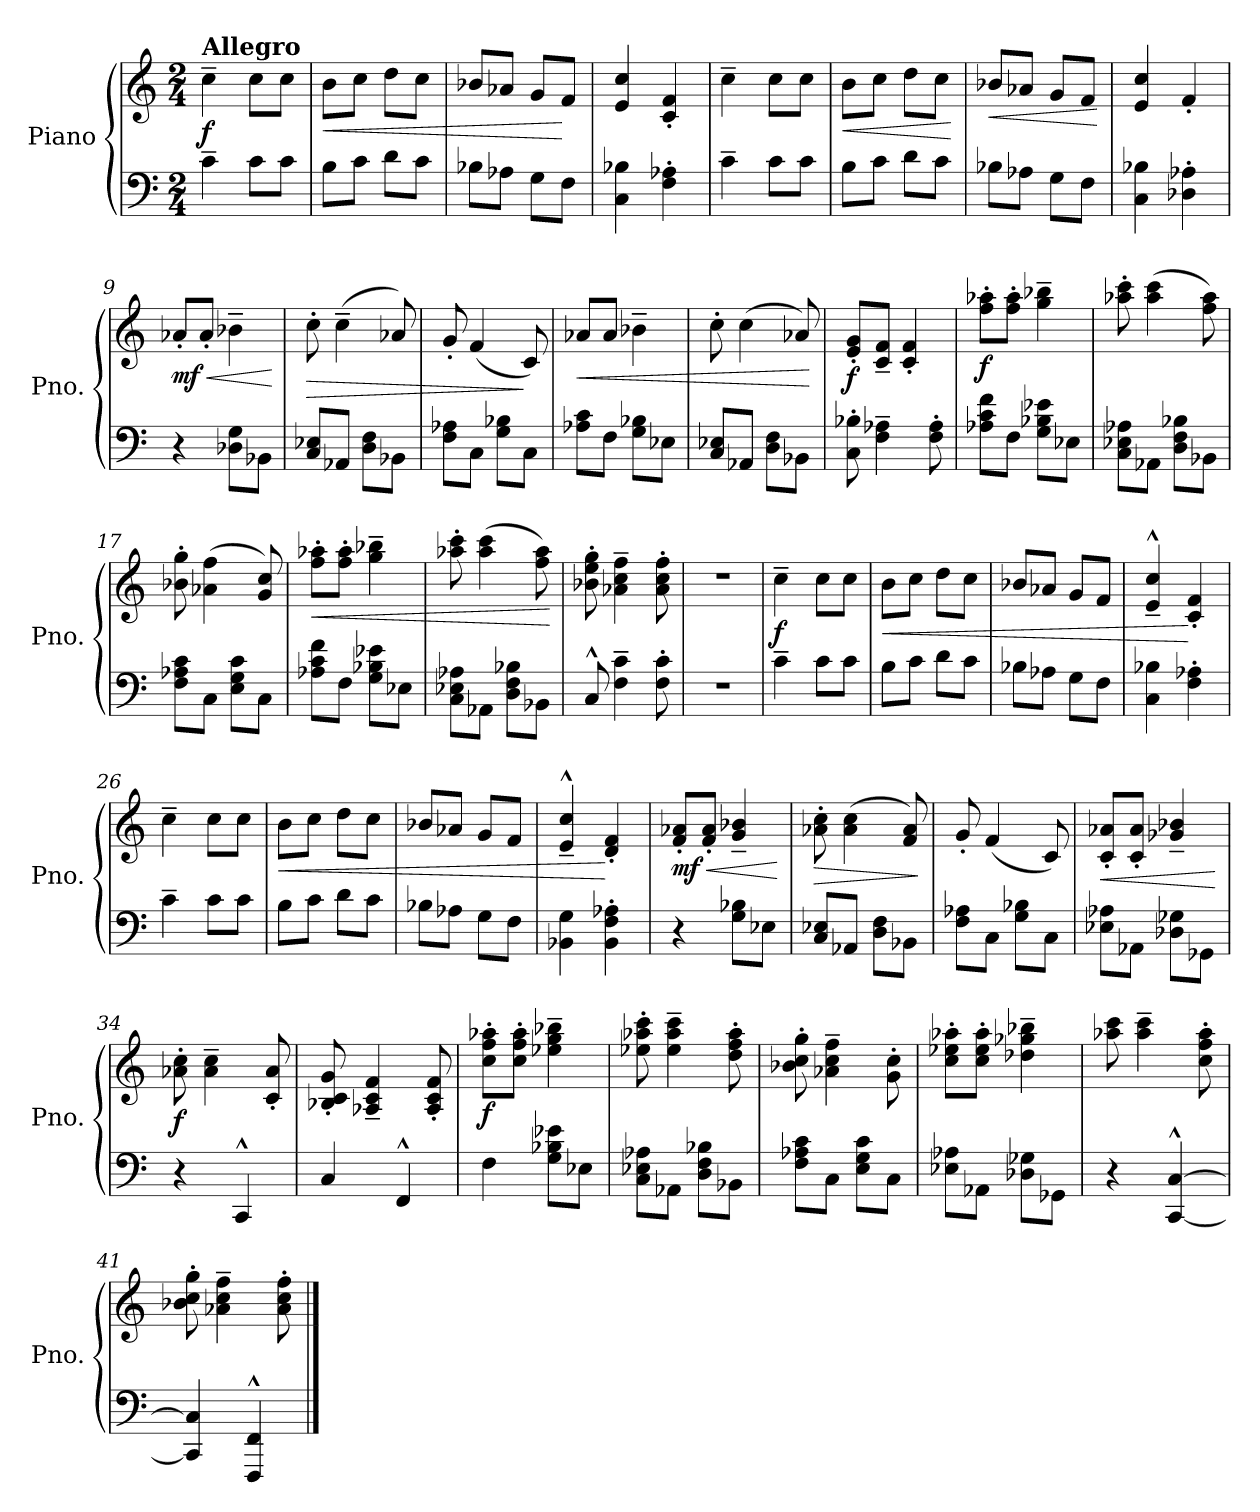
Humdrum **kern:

**kern	**kern	**dynam
*part1	*part1	*part1
*staff2	*staff1	*staff1/2
*I"Piano	*	*
*I'Pno.	*	*
*clefF4	*clefG2	*
*k[]	*k[]	*
*M2/4	*M2/4	*
=1	=1	=1
!	!LO:TX:a:B:t=Allegro	!
!	!	!LO:DY:b
4c~\	4cc~\	f
8c\L	8cc\L	.
8c\J	8cc\J	.
=2	=2	=2
!	!	!LO:HP:b
8B\L	8b\L	<
8c\J	8cc\J	.
8d\L	8dd\L	.
8c\J	8cc\J	.
=3	=3	=3
8B-X\L	8b-X/L	.
8A-X\J	8a-X/J	.
8G\L	8g/L	.
8F\J	8f/J	[
=4	=4	=4
4C\ 4B-X\	4e/ 4cc/	.
4F\' 4A-X\'	4c/' 4f/'	.
=5	=5	=5
4c~\	4cc~\	.
8c\L	8cc\L	.
8c\J	8cc\J	.
=6	=6	=6
!	!	!LO:HP:b
8B\L	8b\L	<
8c\J	8cc\J	.
8d\L	8dd\L	.
8c\J	8cc\J	.
.	.	[
!!LO:LB:g=z
=7	=7	=7
!	!	!LO:HP:b
8B-X\L	8b-X/L	<
8A-X\J	8a-X/J	.
8G\L	8g/L	.
8F\J	8f/J	.
.	.	[
=8	=8	=8
4C\ 4B-X\	4e/ 4cc/	.
4D-X\' 4A-X\'	4f'/	.
=9	=9	=9
!	!	!LO:HP:b
!	!	!LO:DY:n=1:b
4r	8a-X'/L	< mf
.	8a-'/J	.
8D-X\ 8G\L	4b-X~\	.
8BB-X\J	.	.
.	.	[
=10	=10	=10
!	!	!LO:HP:b
8C/ 8E-X/L	8cc'\	>
8AA-X/J	(>4cc~\	.
8D\ 8F\L	.	.
8BB-X\J	8a-X/)	.
=11	=11	=11
8F\ 8A-X\L	8g'/	.
8C\J	(<4f/	.
8G\ 8B-X\L	.	.
8C\J	8c/)	]
=12	=12	=12
!	!	!LO:HP:b
8A-X\ 8c\L	8a-X/L	<
8F\J	8a-/J	.
8G\ 8B-X\L	4b-X~\	.
8E-X\J	.	.
=13	=13	=13
8C/ 8E-X/L	8cc'\	.
8AA-X/J	(>4cc\	.
8D\ 8F\L	.	.
8BB-X\J	8a-X/)	.
.	.	[
!!LO:LB:g=z
=14	=14	=14
!	!	!LO:DY:b
8C\' 8B-X\'	8e/' 8g/'L	f
4F\~ 4A-X\~	8c/~ 8f/~J	.
.	4c/' 4f/'	.
8F\' 8A-\'	.	.
=15	=15	=15
!	!	!LO:DY:b
8A-X\ 8c\ 8f\L	8ff\' 8aa-X\'L	f
8F\J	8ff\' 8aa-\'J	.
8G\ 8B-X\ 8e-X\L	4gg\~ 4bb-X\~	.
8E-X\J	.	.
=16	=16	=16
8C\ 8E-X\ 8A-X\L	8aa-X\' 8ccc\'	.
8AA-X\J	(>4aa-\ 4ccc\	.
8D\ 8F\ 8B-X\L	.	.
8BB-X\J	8ff\ 8aa-\)	.
=17	=17	=17
8F\ 8A-X\ 8c\L	8b-X\' 8gg\'	.
8C\J	(>4a-X\ 4ff\	.
8E\ 8G\ 8c\L	.	.
8C\J	8g/ 8cc/)	.
=18	=18	=18
!	!	!LO:HP:b
8A-X\ 8c\ 8f\L	8ff\' 8aa-X\'L	<
8F\J	8ff\' 8aa-\'J	.
8G\ 8B-X\ 8e-X\L	4gg\~ 4bb-X\~	.
8E-X\J	.	.
=19	=19	=19
8C\ 8E-X\ 8A-X\L	8aa-X\' 8ccc\'	.
8AA-X\J	(>4aa-\ 4ccc\	.
8D\ 8F\ 8B-X\L	.	.
8BB-X\J	8ff\ 8aa-\)	.
.	.	[
=20	=20	=20
8C^^/	8b-X\' 8ee\' 8gg\'	.
4F\~ 4c\~	4a-X\~ 4cc\~ 4ff\~	.
8F\' 8c\'	8a-\' 8cc\' 8ff\'	.
=21	=21	=21
2r	2r	.
!!LO:LB:g=z
=22	=22	=22
!	!	!LO:DY:b
4c~\	4cc~\	f
8c\L	8cc\L	.
8c\J	8cc\J	.
=23	=23	=23
!	!	!LO:HP:b
8B\L	8b\L	<
8c\J	8cc\J	.
8d\L	8dd\L	.
8c\J	8cc\J	.
=24	=24	=24
8B-X\L	8b-X/L	.
8A-X\J	8a-X/J	.
8G\L	8g/L	.
8F\J	8f/J	.
=25	=25	=25
4C\ 4B-X\	4e/~^^ 4cc/~^^	.
4F\' 4A-X\'	4c/' 4f/'	[
=26	=26	=26
4c~\	4cc~\	.
8c\L	8cc\L	.
8c\J	8cc\J	.
=27	=27	=27
!	!	!LO:HP:b
8B\L	8b\L	<
8c\J	8cc\J	.
8d\L	8dd\L	.
8c\J	8cc\J	.
=28	=28	=28
8B-X\L	8b-X/L	.
8A-X\J	8a-X/J	.
8G\L	8g/L	.
8F\J	8f/J	.
!!LO:LB:g=z
=29	=29	=29
4BB-X\ 4G\	4e/~^^ 4cc/~^^	.
4BB-\' 4F\' 4A-X\'	4d/' 4f/'	[
=30	=30	=30
!	!	!LO:HP:b
!	!	!LO:DY:n=1:b
4r	8f/' 8a-X/'L	< mf
.	8f/' 8a-/'J	.
8G\ 8B-X\L	4g/~ 4b-X/~	.
8E-X\J	.	.
.	.	[
=31	=31	=31
!	!	!LO:HP:b
8C/ 8E-X/L	8a-X\' 8cc\'	>
8AA-X/J	(>4a-\ 4cc\	.
8D\ 8F\L	.	.
8BB-X\J	8f/ 8a-/)	.
.	.	]
=32	=32	=32
8F\ 8A-X\L	8g'/	.
8C\J	(<4f/	.
8G\ 8B-X\L	.	.
8C\J	8c/)	.
=33	=33	=33
!	!	!LO:HP:b
8E-X\ 8A-X\L	8c/' 8a-X/'L	<
8AA-X\J	8c/' 8a-/'J	.
8D-X\ 8G-X\L	4g-X/~ 4b-X/~	.
8GG-X\J	.	.
.	.	[
=34	=34	=34
!	!	!LO:DY:b
4r	8a-X\' 8cc\'	f
.	4a-\~ 4cc\~	.
4CC^^/	.	.
.	8c/' 8a-/'	.
=35	=35	=35
4C/	8B-X/' 8c/' 8g/'	.
.	4A-X/~ 4c/~ 4f/~	.
4FF^^/	.	.
.	8A-/' 8c/' 8f/'	.
!!LO:PB:g=z
=36	=36	=36
!	!	!LO:DY:b
4F\	8cc\' 8ff\' 8aa-X\'L	f
.	8cc\' 8ff\' 8aa-\'J	.
8G\ 8B-X\ 8e-X\L	4ee-X\~ 4gg\~ 4bb-X\~	.
8E-X\J	.	.
=37	=37	=37
8C\ 8E-X\ 8A-X\L	8ee-X\' 8aa-X\' 8ccc\'	.
8AA-X\J	4ee-\~ 4aa-\~ 4ccc\~	.
8D\ 8F\ 8B-X\L	.	.
8BB-X\J	8dd\' 8ff\' 8aa-\'	.
=38	=38	=38
8F\ 8A-X\ 8c\L	8b-X\' 8cc\' 8gg\'	.
8C\J	4a-X\~ 4cc\~ 4ff\~	.
8E\ 8G\ 8c\L	.	.
8C\J	8g\' 8cc\'	.
=39	=39	=39
8E-X\ 8A-X\L	8cc\' 8ee-X\' 8aa-X\'L	.
8AA-X\J	8cc\' 8ee-\' 8aa-\'J	.
8D-X\ 8G-X\L	4dd-X\~ 4gg-X\~ 4bb-X\~	.
8GG-X\J	.	.
=40	=40	=40
4r	8aa-X\ 8ccc\	.
.	4aa-\~ 4ccc\~	.
[4CC/^^ [4C/^^	.	.
.	8cc\' 8ff\' 8aa-\'	.
=41	=41	=41
4CC/] 4C/]	8b-X\' 8cc\' 8gg\'	.
.	4a-X\~ 4cc\~ 4ff\~	.
4FFF/^^ 4FF/^^	.	.
.	8a-\' 8cc\' 8ff\'	.
==	==	==
*-	*-	*-
